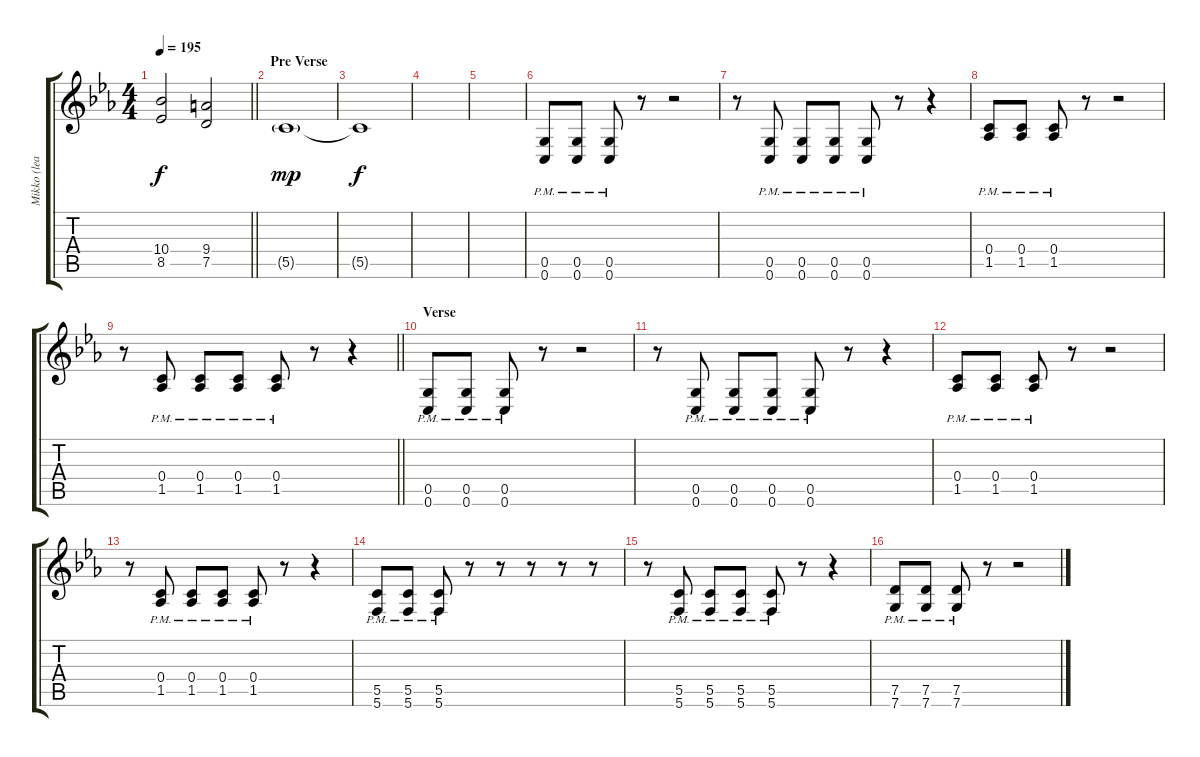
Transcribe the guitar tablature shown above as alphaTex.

\track ("Mikko (lead)" "Mikko (lea") {instrument distortionguitar}
\staff {score tabs}
\tuning (D4 A3 F3 C3 G2 C2) {hide}
\ts (4 4)
\tempo 195
\clef g2
\barLineRight lightlight
\ks cminor
(10.4 8.5).2{dy f} (9.4 7.5).2 |
\section ("" "Pre Verse")
5.5{g}.1{dy mp} |
5.5{t}.1{dy f} |
|
|
(0.5{pm} 0.6{pm}).8{balance 14} (0.5{pm} 0.6{pm}).8 (0.5{pm} 0.6{pm}).8 r.8 r.2 |
r.8 (0.5{pm} 0.6{pm}).8 (0.5{pm} 0.6{pm}).8 (0.5{pm} 0.6{pm}).8 (0.5{pm} 0.6{pm}).8 r.8 r.4 |
(0.4{pm} 1.5{pm}).8 (0.4{pm} 1.5{pm}).8 (0.4{pm} 1.5{pm}).8 r.8 r.2 |
\barLineRight lightlight
r.8 (0.4{pm} 1.5{pm}).8 (0.4{pm} 1.5{pm}).8 (0.4{pm} 1.5{pm}).8 (0.4{pm} 1.5{pm}).8 r.8 r.4 |
\section ("" "Verse")
(0.5{pm} 0.6{pm}).8 (0.5{pm} 0.6{pm}).8 (0.5{pm} 0.6{pm}).8 r.8 r.2 |
r.8 (0.5{pm} 0.6{pm}).8 (0.5{pm} 0.6{pm}).8 (0.5{pm} 0.6{pm}).8 (0.5{pm} 0.6{pm}).8 r.8 r.4 |
(0.4{pm} 1.5{pm}).8 (0.4{pm} 1.5{pm}).8 (0.4{pm} 1.5{pm}).8 r.8 r.2 |
r.8 (0.4{pm} 1.5{pm}).8 (0.4{pm} 1.5{pm}).8 (0.4{pm} 1.5{pm}).8 (0.4{pm} 1.5{pm}).8 r.8 r.4 |
(5.5{pm} 5.6{pm}).8 (5.5{pm} 5.6{pm}).8 (5.5{pm} 5.6{pm}).8 r.8 r.8 r.8 r.8 r.8 |
r.8 (5.5{pm} 5.6{pm}).8 (5.5{pm} 5.6{pm}).8 (5.5{pm} 5.6{pm}).8 (5.5{pm} 5.6{pm}).8 r.8 r.4 |
(7.5{pm} 7.6{pm}).8 (7.5{pm} 7.6{pm}).8 (7.5{pm} 7.6{pm}).8 r.8 r.2
